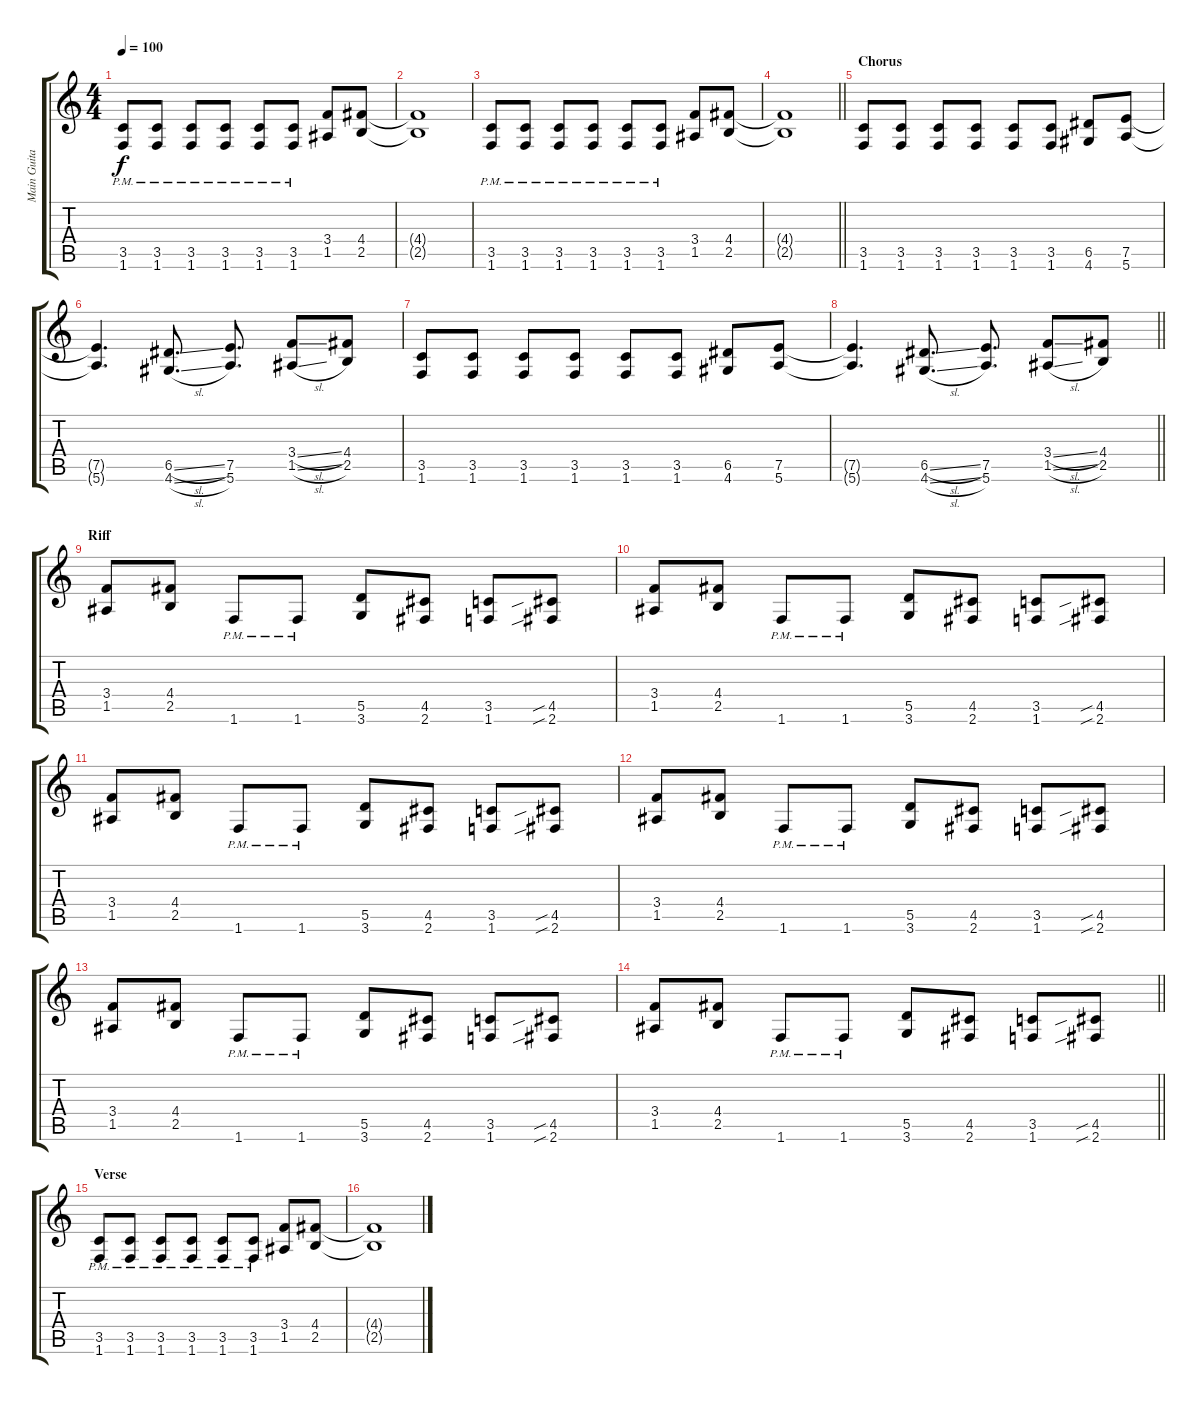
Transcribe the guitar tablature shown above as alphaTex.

\track ("Main Guitar" "Main Guita") {instrument distortionguitar}
\staff {score tabs}
\tuning (E4 B3 G3 D3 A2 E2) {hide}
\ts (4 4)
\tempo 100
\clef g2
\ks c
(3.5{pm} 1.6{pm}).8{dy f} (3.5{pm} 1.6{pm}).8 (3.5{pm} 1.6{pm}).8 (3.5{pm} 1.6{pm}).8 (3.5{pm} 1.6{pm}).8 (3.5{pm} 1.6{pm}).8 (3.4 1.5).8 (4.4 2.5).8 |
(4.4{t} 2.5{t}).1 |
(3.5{pm} 1.6{pm}).8 (3.5{pm} 1.6{pm}).8 (3.5{pm} 1.6{pm}).8 (3.5{pm} 1.6{pm}).8 (3.5{pm} 1.6{pm}).8 (3.5{pm} 1.6{pm}).8 (3.4 1.5).8 (4.4 2.5).8 |
\barLineRight lightlight
(4.4{t} 2.5{t}).1 |
\section ("" "Chorus")
(3.5 1.6).8 (3.5 1.6).8 (3.5 1.6).8 (3.5 1.6).8 (3.5 1.6).8 (3.5 1.6).8 (6.5 4.6).8 (7.5 5.6).8 |
(7.5{t} 5.6{t}).4{d} (6.5{sl} 4.6{sl}).8{d} (7.5 5.6).8{d} (3.4{sl} 1.5{sl}).8 (4.4 2.5).8 |
(3.5 1.6).8 (3.5 1.6).8 (3.5 1.6).8 (3.5 1.6).8 (3.5 1.6).8 (3.5 1.6).8 (6.5 4.6).8 (7.5 5.6).8 |
\barLineRight lightlight
(7.5{t} 5.6{t}).4{d} (6.5{sl} 4.6{sl}).8{d} (7.5 5.6).8{d} (3.4{sl} 1.5{sl}).8 (4.4 2.5).8 |
\section ("" "Riff")
(3.4 1.5).8 (4.4 2.5).8 1.6{pm}.8 1.6{pm}.8 (5.5 3.6).8 (4.5 2.6).8 (3.5 1.6).8 (4.5{sib} 2.6{sib}).8 |
(3.4 1.5).8 (4.4 2.5).8 1.6{pm}.8 1.6{pm}.8 (5.5 3.6).8 (4.5 2.6).8 (3.5 1.6).8 (4.5{sib} 2.6{sib}).8 |
(3.4 1.5).8 (4.4 2.5).8 1.6{pm}.8 1.6{pm}.8 (5.5 3.6).8 (4.5 2.6).8 (3.5 1.6).8 (4.5{sib} 2.6{sib}).8 |
(3.4 1.5).8 (4.4 2.5).8 1.6{pm}.8 1.6{pm}.8 (5.5 3.6).8 (4.5 2.6).8 (3.5 1.6).8 (4.5{sib} 2.6{sib}).8 |
(3.4 1.5).8 (4.4 2.5).8 1.6{pm}.8 1.6{pm}.8 (5.5 3.6).8 (4.5 2.6).8 (3.5 1.6).8 (4.5{sib} 2.6{sib}).8 |
\barLineRight lightlight
(3.4 1.5).8 (4.4 2.5).8 1.6{pm}.8 1.6{pm}.8 (5.5 3.6).8 (4.5 2.6).8 (3.5 1.6).8 (4.5{sib} 2.6{sib}).8 |
\section ("" "Verse")
(3.5{pm} 1.6{pm}).8 (3.5{pm} 1.6{pm}).8 (3.5{pm} 1.6{pm}).8 (3.5{pm} 1.6{pm}).8 (3.5{pm} 1.6{pm}).8 (3.5{pm} 1.6{pm}).8 (3.4 1.5).8 (4.4 2.5).8 |
(4.4{t} 2.5{t}).1
